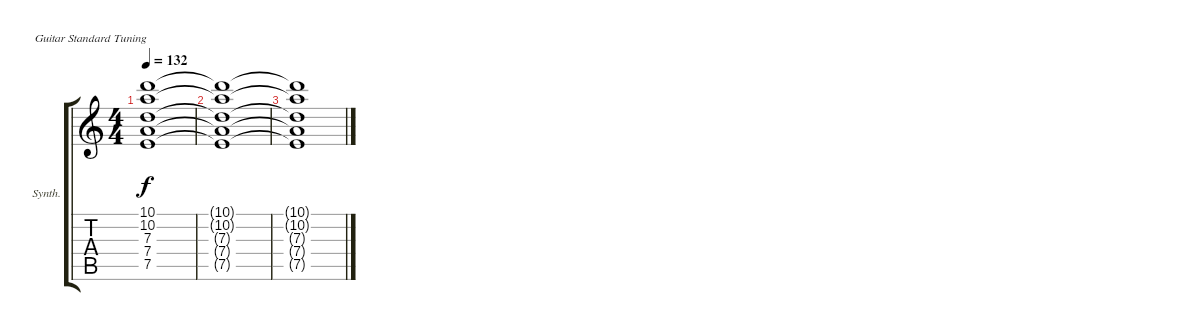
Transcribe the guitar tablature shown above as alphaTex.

\bracketExtendMode groupsimilarinstruments
\firstSystemTrackNameOrientation horizontal
\otherSystemsTrackNameOrientation horizontal
\track ("Edge synth." "Synth.") {instrument synthstrings1}
\staff {score tabs}
\tuning (E4 B3 G3 D3 A2 E2)
\displaytranspose 12
\ts (4 4)
\tempo 132
\clef g2
\ks c
(10.1{t} 10.2{t} 7.3{t} 7.4{t} 7.5{t}).1{dy f} |
(10.1{t} 10.2{t} 7.3{t} 7.4{t} 7.5{t}).1 |
(10.1{t} 10.2{t} 7.3{t} 7.4{t} 7.5{t}).1
